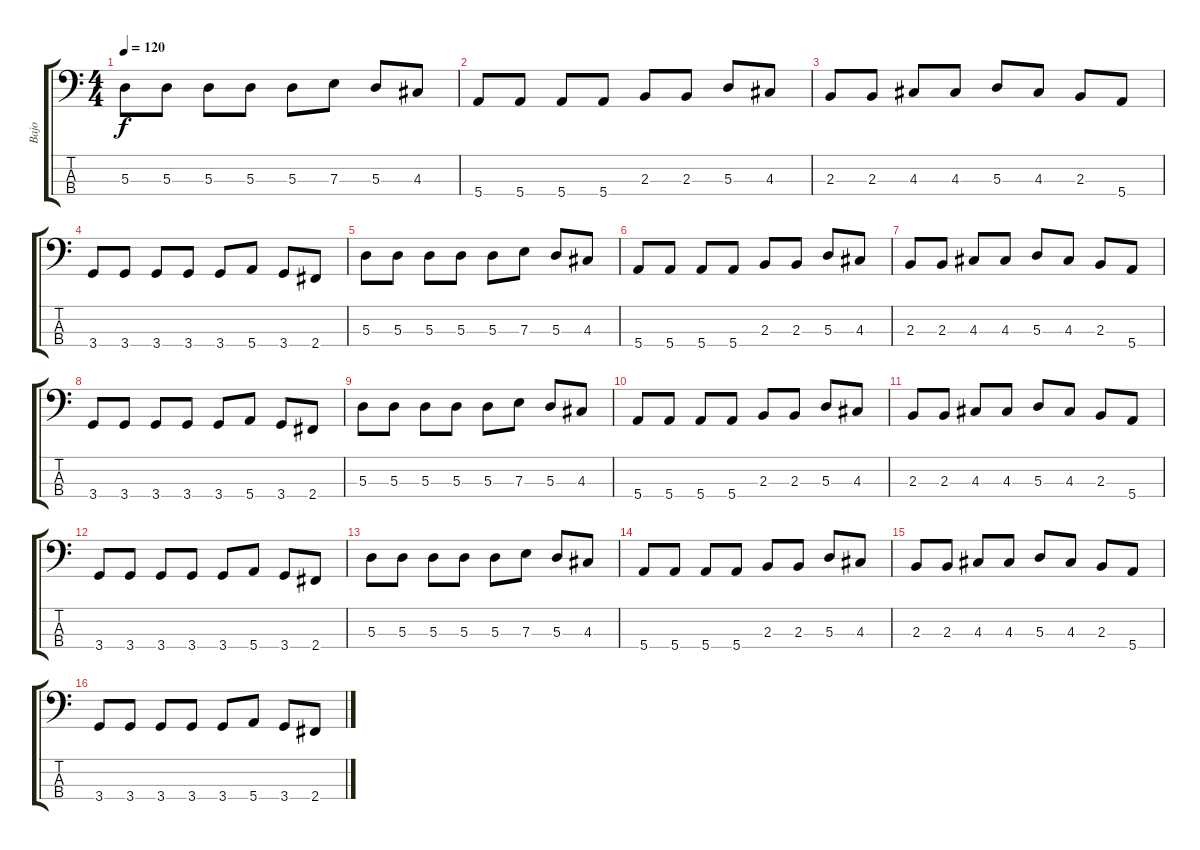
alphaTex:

\track ("Bajo" "Bajo") {instrument fretlessbass}
\staff {score tabs}
\tuning (G2 D2 A1 E1) {hide}
\ts (4 4)
\tempo 120
\clef f4
\ks c
5.3.8{dy f} 5.3.8 5.3.8 5.3.8 5.3.8 7.3.8 5.3.8 4.3.8 |
5.4.8 5.4.8 5.4.8 5.4.8 2.3.8 2.3.8 5.3.8 4.3.8 |
2.3.8 2.3.8 4.3.8 4.3.8 5.3.8 4.3.8 2.3.8 5.4.8 |
3.4.8 3.4.8 3.4.8 3.4.8 3.4.8 5.4.8 3.4.8 2.4.8 |
5.3.8 5.3.8 5.3.8 5.3.8 5.3.8 7.3.8 5.3.8 4.3.8 |
5.4.8 5.4.8 5.4.8 5.4.8 2.3.8 2.3.8 5.3.8 4.3.8 |
2.3.8 2.3.8 4.3.8 4.3.8 5.3.8 4.3.8 2.3.8 5.4.8 |
3.4.8 3.4.8 3.4.8 3.4.8 3.4.8 5.4.8 3.4.8 2.4.8 |
5.3.8 5.3.8 5.3.8 5.3.8 5.3.8 7.3.8 5.3.8 4.3.8 |
5.4.8 5.4.8 5.4.8 5.4.8 2.3.8 2.3.8 5.3.8 4.3.8 |
2.3.8 2.3.8 4.3.8 4.3.8 5.3.8 4.3.8 2.3.8 5.4.8 |
3.4.8 3.4.8 3.4.8 3.4.8 3.4.8 5.4.8 3.4.8 2.4.8 |
5.3.8 5.3.8 5.3.8 5.3.8 5.3.8 7.3.8 5.3.8 4.3.8 |
5.4.8 5.4.8 5.4.8 5.4.8 2.3.8 2.3.8 5.3.8 4.3.8 |
2.3.8 2.3.8 4.3.8 4.3.8 5.3.8 4.3.8 2.3.8 5.4.8 |
3.4.8 3.4.8 3.4.8 3.4.8 3.4.8 5.4.8 3.4.8 2.4.8
